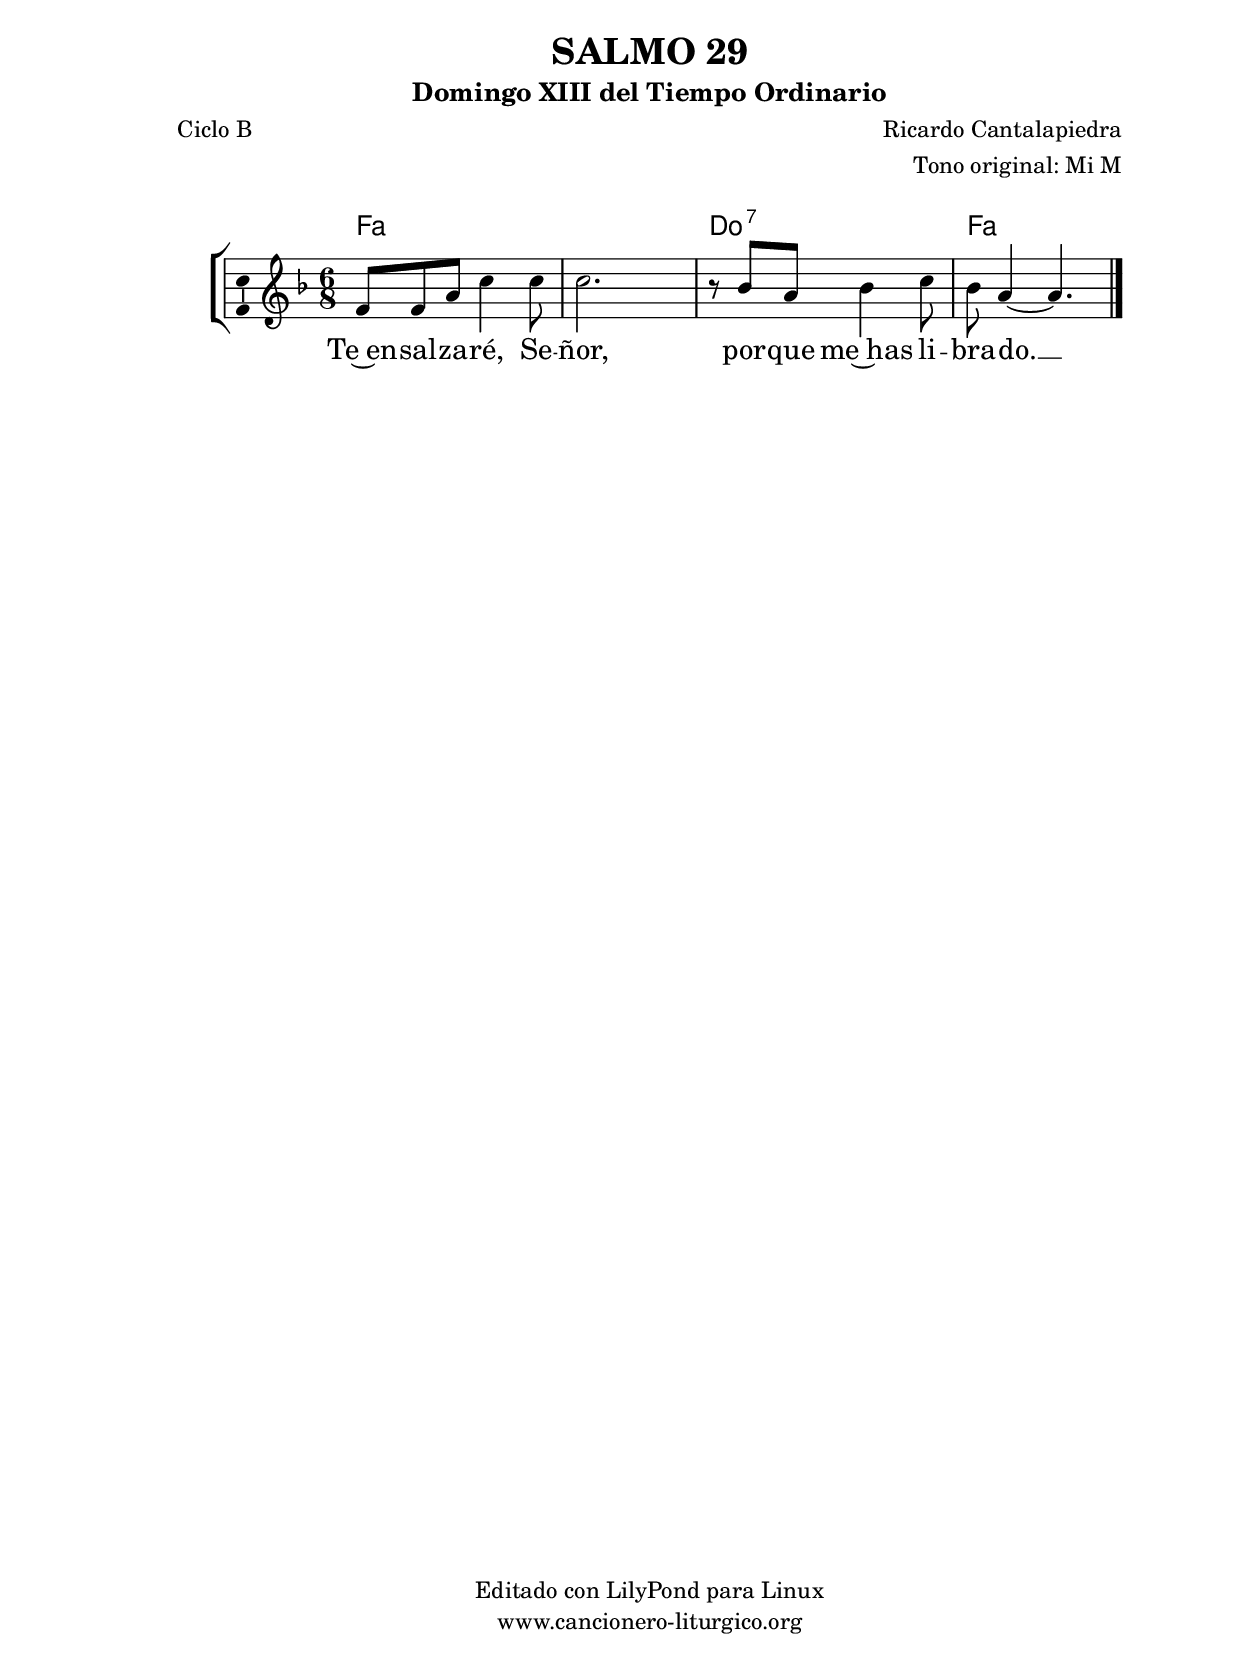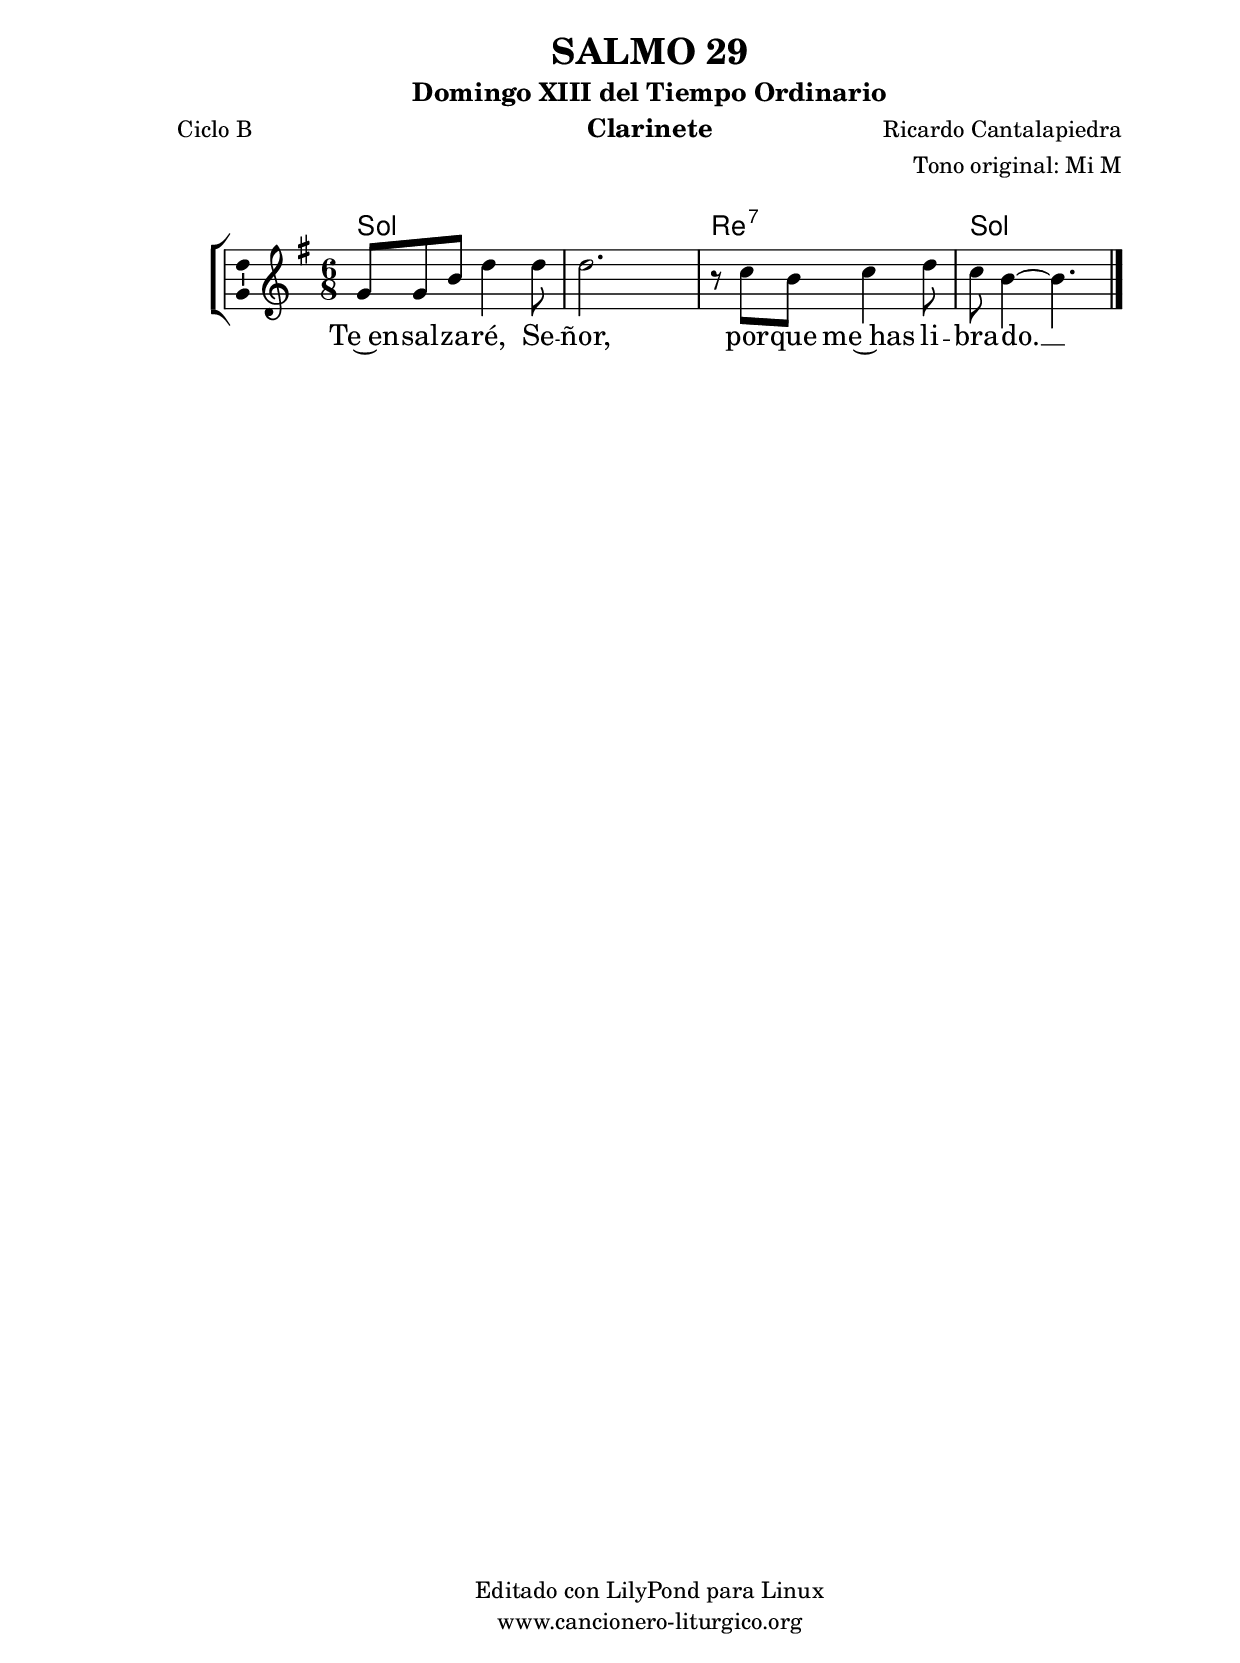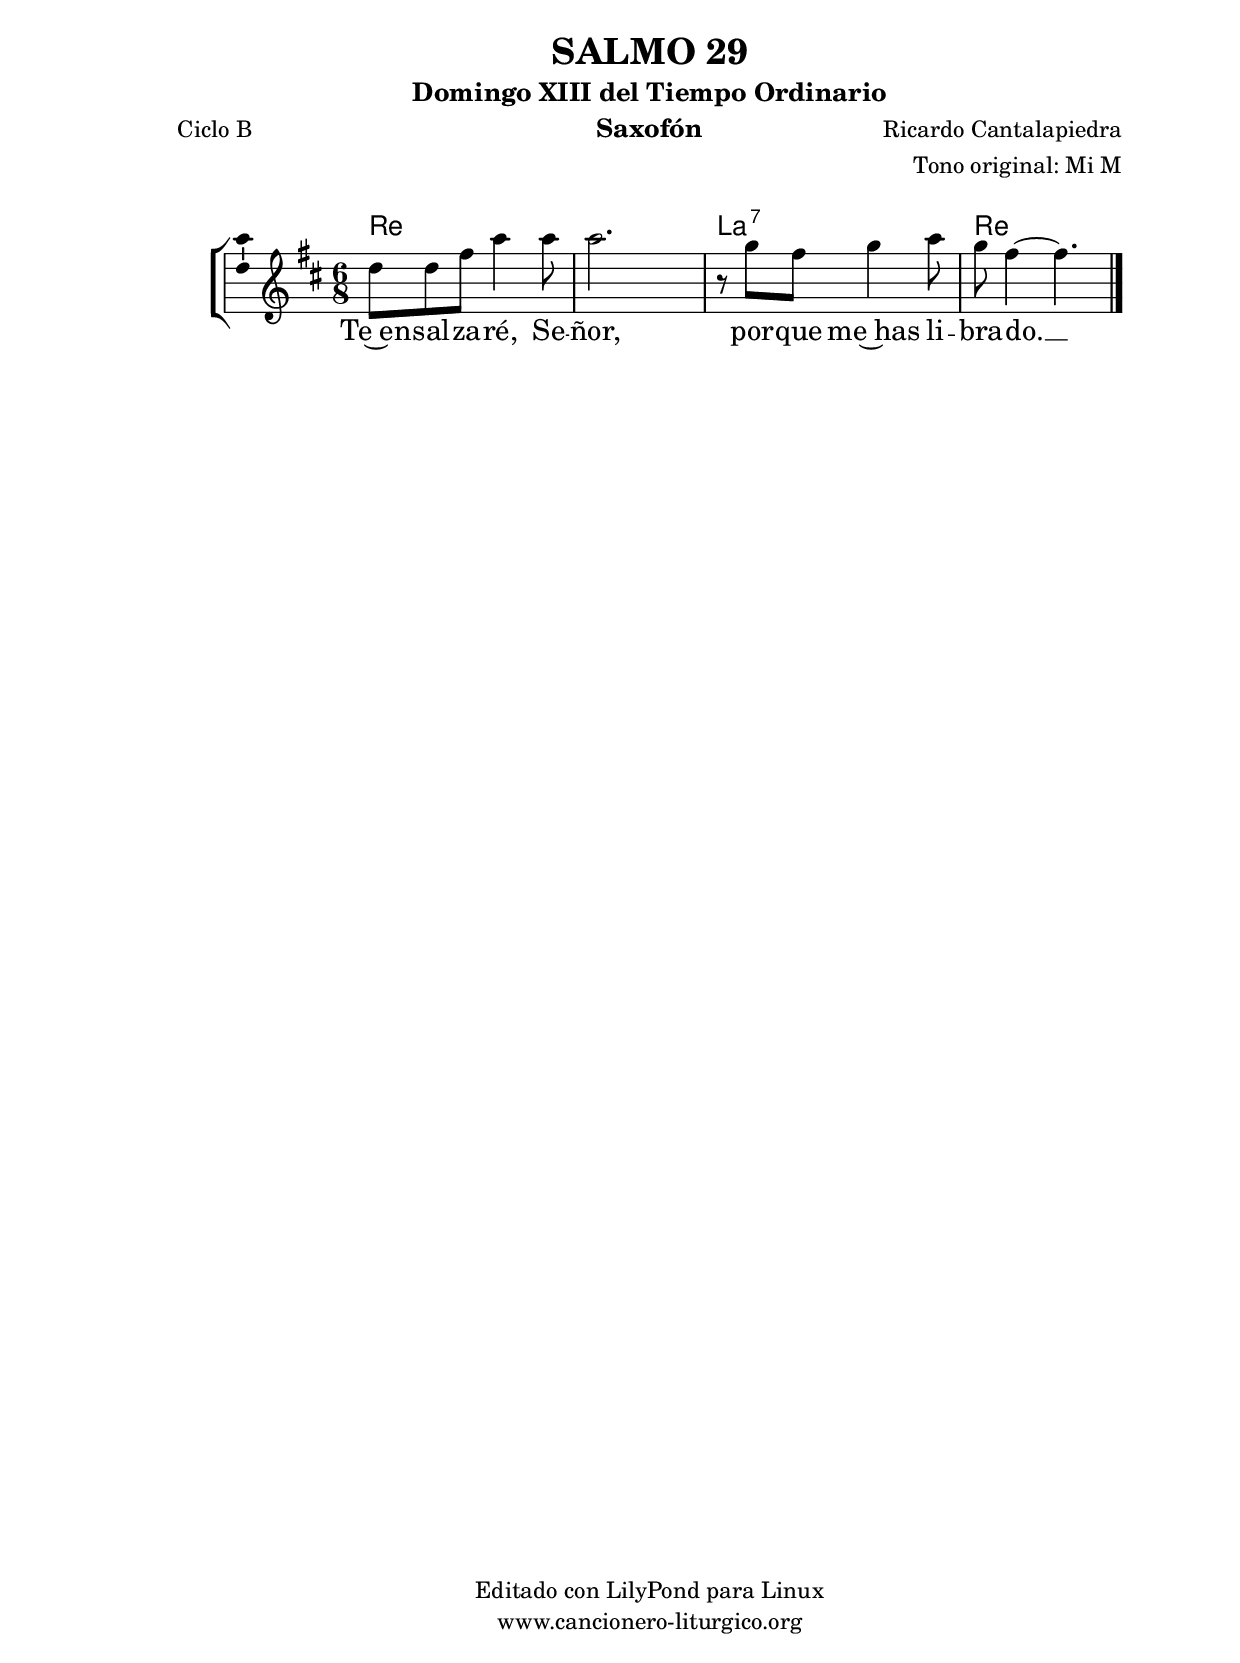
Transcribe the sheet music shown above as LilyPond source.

%
%para convertir .midi en .wav:
%timidity filename.midi -Ow -o finename.wav
%
%
%Para convertir de .wav a .mp3:
%lame -h -m j filename.wav
%
%
%para escuchar el midi:
%timidity nombrefichero.midi
%


%versión de lilypond para la que se ha escrito esta partitura:
\version "2.16.0"

	%Tamaño papel
	#(set-default-paper-size "a4")
	%Tamaño partitura
	#(set-global-staff-size 20)
	%No responde al pulsar sobre una nota
	#(ly:set-option 'point-and-click #f)

%parámetros del encabezamiento:
\header {
	title = "SALMO 29"
	subtitle = "Domingo XIII del Tiempo Ordinario"
	composer = "Ricardo Cantalapiedra"
	poet = "Ciclo B"
	meter = ""
	arranger = "Tono original: Mi M"
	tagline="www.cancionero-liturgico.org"
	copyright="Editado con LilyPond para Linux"
	tiempo = "Ordinario"
	usos = "Salmo"
	letra = "Te ensalzaré, Señor, porque me has librado."
	}

%parámetros asociados al papel:
\paper  {
	oddHeaderMarkup = \markup {\fill-line { \on-the-fly #not-first-page \fromproperty #'header:title \on-the-fly #not-first-page \fromproperty #'header:composer }}
	evenHeaderMarkup = \markup {\fill-line { \fromproperty #'header:composer \fromproperty #'header:title }}
	#(set-paper-size "a4")
	print-page-number = ##f
	first-page-number = 1
	print-first-page-number = ##f
%	head-separation = 3.0 \cm
	top-margin = 2.0 \cm
	bottom-margin = 0.5\cm
%%%	bottom-margin = -1.0\cm
	left-margin = 3.0 \cm
	line-width = 16.0 \cm 
	indent = 8\mm
	interscoreline = 2.\mm
	between-system-space = 15\mm
%	para que las partituras no llenen la hoja:
	ragged-bottom = ##t
%	idem para la última hoja:
	ragged-last-bottom = ##f
%	para que las partituras llenen el ancho del papel:
	ragged-last = ##f
	after-title-space = 2.5 \cm
%page-count=1
%system-count=8

	%Flexible Vertical Spacing
%	markup-markup-spacing =
%	#'((basic-distance . 15) (minimum-distance . 15) (padding . 3))
	markup-system-spacing =
	#'((basic-distance . 15) (minimum-distance . 15) (padding . 3))
	system-system-spacing =
	#'((basic-distance . 15) (minimum-distance . 15) (padding . 3))
	score-system-spacing =
	#'((basic-distance . 15) (minimum-distance . 15) (padding . 5))
%	top-system-spacing = % header
%	#'((basic-distance . 8) (minimum-distance . 0) (padding . 3))
%	top-markup-spacing =
%	#'((basic-distance . 20) (minimum-distance . 20) (padding . 3))
	last-bottom-spacing = % footer
	#'((basic-distance . 5) (minimum-distance . 5) (padding . 3))
%	score-markup-spacing =
%	#'((basic-distance . 16) (minimum-distance . 13) (padding . 3))

	}


%parámetros que afectan a toda la partitura:
global =  {
	%clave de sol (G):
	\clef G
	%armadura:
	\transpose e f
	\key e \major
	\tempo 4=80
	\set Score.tempoHideNote = ##t
	}


acordes = {
	\italianChords
	\chordmode {
	\transpose e f
{

e4. e e e b:7 b:7 e e 

	}
	}
}

melodia = 
	\transpose e f
{
	\relative c'{
	\time 2/4

\time 6/8

e8 e gis b4 b8
b2.
r8 a8 gis a4 b8
a8 gis4~gis4.

	\bar "|."
	}
	}


texto = \lyricmode {
Te~en -- sal -- za -- ré, Se -- ñor,
por -- que me~has li -- bra -- do. __
	}


acordesStaff = \context ChordNames = acordesStaff <<
	\set chordChanges = ##t
	\acordes
	>>


vozStaff = \context Voice = vozStaff
\with {\consists "Ambitus_engraver"}
<<
%	\set Staff.instrumentName = ""
%	\set Staff.shortInstrumentName = ""
%	\set Staff.midiInstrument = #"clarinet"
%	\set Staff.midiInstrument = #"cello"
%	\set Staff.midiInstrument = #"flute"
	\set Staff.midiInstrument = #"electric guitar (jazz)"
%	\set Staff.midiInstrument = #"english horn"
%	\set Staff.midiInstrument = #"violin"
%	\set Staff.midiInstrument = #"glockenspiel"
	\set Staff.midiMinimumVolume = #0.7
	\set Staff.midiMaximumVolume = #0.9
	\global
	\melodia
	>>


textoStaff = \context Lyrics = textoStaff <<
	\lyricsto vozStaff \texto
	>>

\book {
	\score {
		\context ChoirStaff {
			\override StaffGroup.SystemStartBracket #'collapse-height = #1
			\override Score.SystemStartBar #'collapse-height = #1
			<<
			\acordesStaff
			\vozStaff
			\textoStaff
			>>
			}
		\layout {
	    		\context {
				\Lyrics
				\override LyricText #'font-size = #2
				}
	   		 \context {
				\Score
				%fontSize = #3
				\override StaffSymbol #'staff-space = #(magstep +3)
				%\override Beam #'thickness = #0.55
				%\override SpacingSpanner #'spacing-increment = #1.0
				%\override Slur #'height-limit = #1.5
				}
			}
		}
	\score {
		\unfoldRepeats
		\context ChoirStaff {
			<<
			\acordesStaff
			\vozStaff
			>>
			}
		\midi {
	  		\context {
	  			\Score
				tempoWholesPerMinute = #(ly:make-moment 70 4)
				}
			}
		}
	}

%Partitura para clarinete
#(define output-suffix "C")
\book {
	\header{
		instrument = "Clarinete"
		}
	\score {
		\context ChoirStaff {
			\override StaffGroup.SystemStartBracket #'collapse-height = #1
			\override Score.SystemStartBar #'collapse-height = #1
\transpose c d
			<<
			\acordesStaff
			\vozStaff
			\textoStaff
			>>
			}
		\layout {
	    		\context {
				\Lyrics
				\override LyricText #'font-size = #2
				}
	   		 \context {
				\Score
				%fontSize = #3
				\override StaffSymbol #'staff-space = #(magstep +3)
				%\override Beam #'thickness = #0.55
				%\override SpacingSpanner #'spacing-increment = #1.0
				%\override Slur #'height-limit = #1.5
				}
			}
		}
	}

%Partitura para saxofón
#(define output-suffix "S")
\book {
	\header{
		instrument = "Saxofón"
		}
	\score {
		\context ChoirStaff {
			\override StaffGroup.SystemStartBracket #'collapse-height = #1
			\override Score.SystemStartBar #'collapse-height = #1
\transpose c a
			<<
			\acordesStaff
			\vozStaff
			\textoStaff
			>>
			}
		\layout {
	    		\context {
				\Lyrics
				\override LyricText #'font-size = #2
				}
	   		 \context {
				\Score
				%fontSize = #3
				\override StaffSymbol #'staff-space = #(magstep +3)
				%\override Beam #'thickness = #0.55
				%\override SpacingSpanner #'spacing-increment = #1.0
				%\override Slur #'height-limit = #1.5
				}
			}
		}
	}

